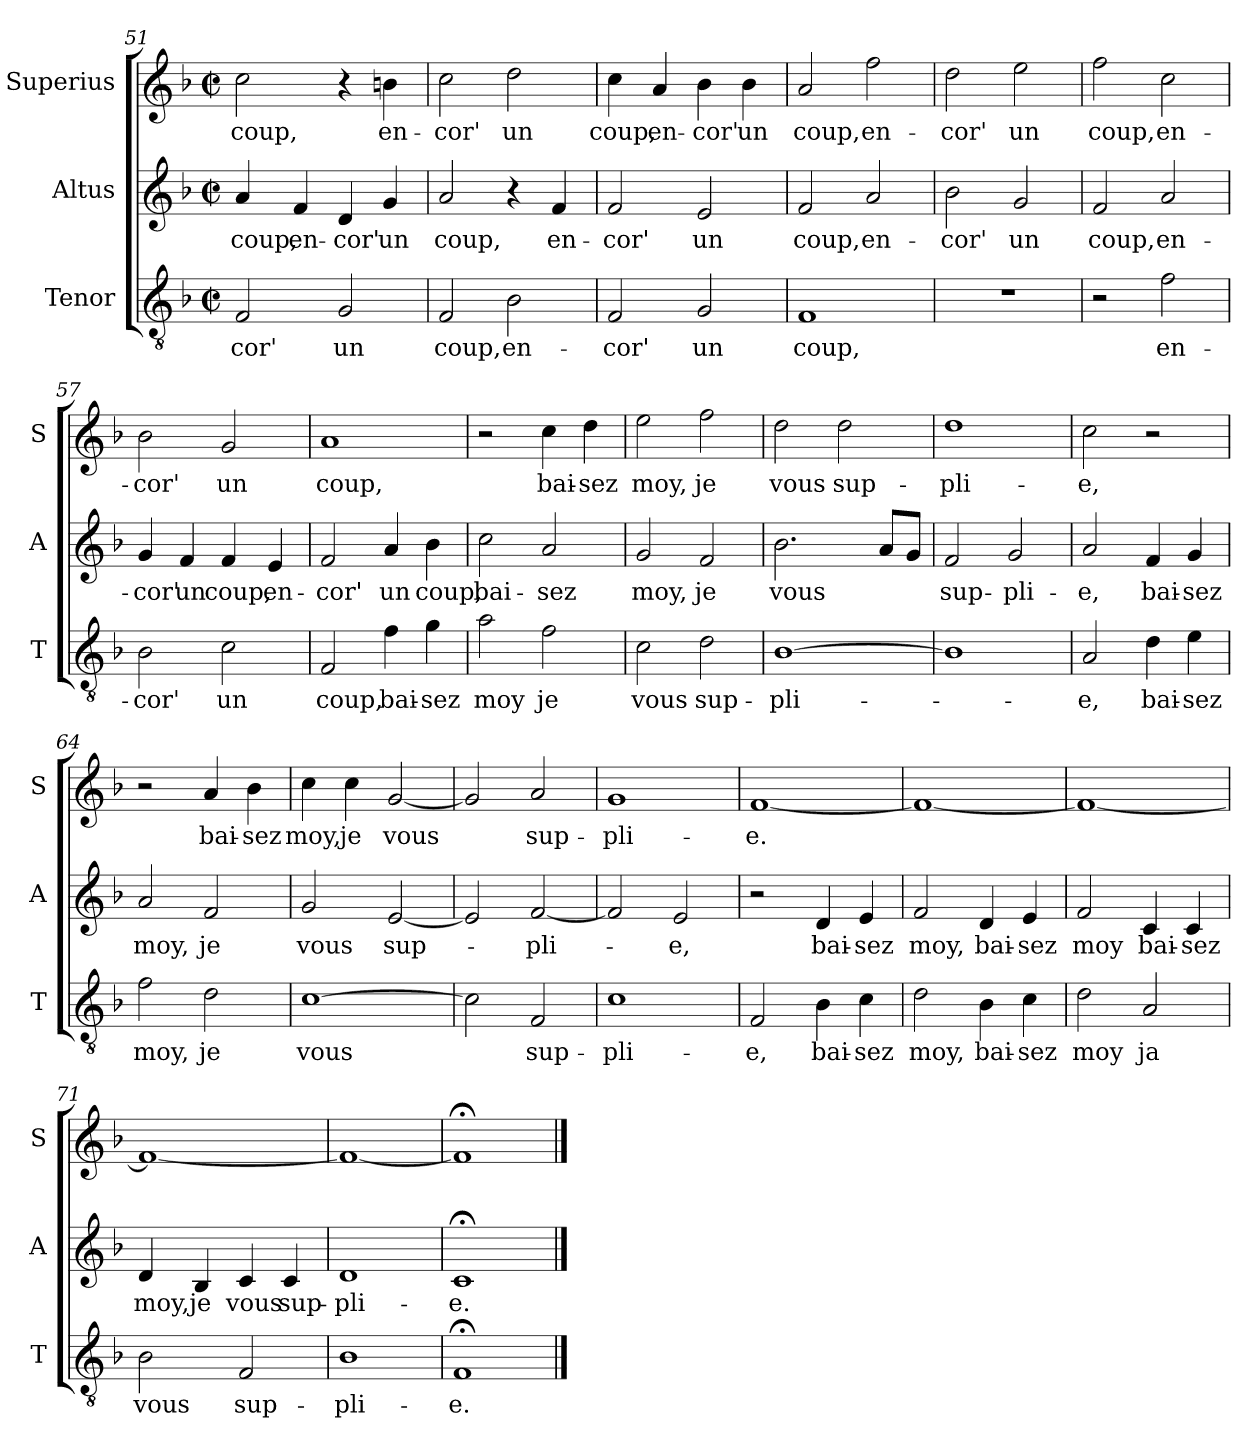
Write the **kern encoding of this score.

**kern	**text	**kern	**text	**kern	**text
*part3	*part3	*part2	*part2	*part1	*part1
*staff3	*staff3	*staff2	*staff2	*staff1	*staff1
*I"Tenor	*	*I"Altus	*	*I"Superius	*
*I'T	*	*I'A	*	*I'S	*
*clefGv2	*	*clefG2	*	*clefG2	*
*k[b-]	*	*k[b-]	*	*k[b-]	*
*F:	*	*F:	*	*F:	*
*M2/2	*	*M2/2	*	*M2/2	*
*met(c|)	*	*met(c|)	*	*met(c|)	*
=51	=51	=51	=51	=51	=51
!	!LO:LY:b	!	!LO:LY:b	!	!LO:LY:b
2F/	-cor'	4a/	coup,	2cc\	coup,
!	!	!	!LO:LY:b	!	!
.	.	4f/	en-	.	.
!	!LO:LY:b	!	!LO:LY:b	!	!
2G/	un	4d/	-cor'	4r	.
!	!	!	!LO:LY:b	!	!LO:LY:b
.	.	4g/	un	4bn\	en-
!!LO:LB:g=z
=52	=52	=52	=52	=52	=52
!	!LO:LY:b	!	!LO:LY:b	!	!LO:LY:b
2F/	coup,	2a/	coup,	2cc\	-cor'
!	!LO:LY:b	!	!	!	!LO:LY:b
2B-\	en-	4r	.	2dd\	un
!	!	!	!LO:LY:b	!	!
.	.	4f/	en-	.	.
=53	=53	=53	=53	=53	=53
!	!LO:LY:b	!	!LO:LY:b	!	!LO:LY:b
2F/	-cor'	2f/	-cor'	4cc\	coup,
!	!	!	!	!	!LO:LY:b
.	.	.	.	4a/	en-
!	!LO:LY:b	!	!LO:LY:b	!	!LO:LY:b
2G/	un	2e/	un	4b-\	-cor'
!	!	!	!	!	!LO:LY:b
.	.	.	.	4b-\	un
=54	=54	=54	=54	=54	=54
!	!LO:LY:b	!	!LO:LY:b	!	!LO:LY:b
1F	coup,	2f/	coup,	2a/	coup,
!	!	!	!LO:LY:b	!	!LO:LY:b
.	.	2a/	en-	2ff\	en-
=55	=55	=55	=55	=55	=55
!	!	!	!LO:LY:b	!	!LO:LY:b
1r	.	2b-\	-cor'	2dd\	-cor'
!	!	!	!LO:LY:b	!	!LO:LY:b
.	.	2g/	un	2ee\	un
=56	=56	=56	=56	=56	=56
!	!	!	!LO:LY:b	!	!LO:LY:b
2r	.	2f/	coup,	2ff\	coup,
!	!LO:LY:b	!	!LO:LY:b	!	!LO:LY:b
2f\	en-	2a/	en-	2cc\	en-
!!LO:PB:g=z
=57	=57	=57	=57	=57	=57
!	!LO:LY:b	!	!LO:LY:b	!	!LO:LY:b
2B-\	-cor'	4g/	-cor'	2b-\	-cor'
!	!	!	!LO:LY:b	!	!
.	.	4f/	un	.	.
!	!LO:LY:b	!	!LO:LY:b	!	!LO:LY:b
2c\	un	4f/	coup,	2g/	un
!	!	!	!LO:LY:b	!	!
.	.	4e/	en-	.	.
=58	=58	=58	=58	=58	=58
!	!LO:LY:b	!	!LO:LY:b	!	!LO:LY:b
2F/	coup,	2f/	-cor'	1a	coup,
!	!LO:LY:b	!	!LO:LY:b	!	!
4f\	bai-	4a/	un	.	.
!	!LO:LY:b	!	!LO:LY:b	!	!
4g\	-sez	4b-\	coup,	.	.
=59	=59	=59	=59	=59	=59
!	!LO:LY:b	!	!LO:LY:b	!	!
2a\	moy	2cc\	bai-	2r	.
!	!LO:LY:b	!	!LO:LY:b	!	!LO:LY:b
2f\	je	2a/	-sez	4cc\	bai-
!	!	!	!	!	!LO:LY:b
.	.	.	.	4dd\	-sez
=60	=60	=60	=60	=60	=60
!	!LO:LY:b	!	!LO:LY:b	!	!LO:LY:b
2c\	vous	2g/	moy,	2ee\	moy,
!	!LO:LY:b	!	!LO:LY:b	!	!LO:LY:b
2d\	sup-	2f/	je	2ff\	je
=61	=61	=61	=61	=61	=61
!	!LO:LY:b	!	!LO:LY:b	!	!LO:LY:b
[1B-	-pli-	2.b-\	vous	2dd\	vous
!	!	!	!	!	!LO:LY:b
.	.	.	.	2dd\	sup-
.	.	8a/L	.	.	.
.	.	8g/J	.	.	.
=62	=62	=62	=62	=62	=62
!	!	!	!LO:LY:b	!	!LO:LY:b
1B-]	.	2f/	sup-	1dd	-pli-
!	!	!	!LO:LY:b	!	!
.	.	2g/	-pli-	.	.
!!LO:LB:g=z
=63	=63	=63	=63	=63	=63
!	!LO:LY:b	!	!LO:LY:b	!	!LO:LY:b
2A/	-e,	2a/	-e,	2cc\	-e,
!	!LO:LY:b	!	!LO:LY:b	!	!
4d\	bai-	4f/	bai-	2r	.
!	!LO:LY:b	!	!LO:LY:b	!	!
4e\	-sez	4g/	-sez	.	.
=64	=64	=64	=64	=64	=64
!	!LO:LY:b	!	!LO:LY:b	!	!
2f\	moy,	2a/	moy,	2r	.
!	!LO:LY:b	!	!LO:LY:b	!	!LO:LY:b
2d\	je	2f/	je	4a/	bai-
!	!	!	!	!	!LO:LY:b
.	.	.	.	4b-\	-sez
=65	=65	=65	=65	=65	=65
!	!LO:LY:b	!	!LO:LY:b	!	!LO:LY:b
[1c	vous	2g/	vous	4cc\	moy,
!	!	!	!	!	!LO:LY:b
.	.	.	.	4cc\	je
!	!	!	!LO:LY:b	!	!LO:LY:b
.	.	[2e/	sup-	[2g/	vous
=66	=66	=66	=66	=66	=66
2c\]	.	2e/]	.	2g/]	.
!	!LO:LY:b	!	!LO:LY:b	!	!LO:LY:b
2F/	sup-	[2f/	-pli-	2a/	sup-
=67	=67	=67	=67	=67	=67
!	!LO:LY:b	!	!	!	!LO:LY:b
1c	-pli-	2f/]	.	1g	-pli-
!	!	!	!LO:LY:b	!	!
.	.	2e/	-e,	.	.
=68	=68	=68	=68	=68	=68
!	!LO:LY:b	!	!	!	!LO:LY:b
2F/	-e,	2r	.	[1f	-e.
!	!LO:LY:b	!	!LO:LY:b	!	!
4B-\	bai-	4d/	bai-	.	.
!	!LO:LY:b	!	!LO:LY:b	!	!
4c\	-sez	4e/	-sez	.	.
!!LO:LB:g=z
=69	=69	=69	=69	=69	=69
!	!LO:LY:b	!	!LO:LY:b	!	!
2d\	moy,	2f/	moy,	1f_	.
!	!LO:LY:b	!	!LO:LY:b	!	!
4B-\	bai-	4d/	bai-	.	.
!	!LO:LY:b	!	!LO:LY:b	!	!
4c\	-sez	4e/	-sez	.	.
=70	=70	=70	=70	=70	=70
!	!LO:LY:b	!	!LO:LY:b	!	!
2d\	moy	2f/	moy	1f_	.
!	!LO:LY:b	!	!LO:LY:b	!	!
2A/	ja	4c/	bai-	.	.
!	!	!	!LO:LY:b	!	!
.	.	4c/	-sez	.	.
=71	=71	=71	=71	=71	=71
!	!LO:LY:b	!	!LO:LY:b	!	!
2B-\	vous	4d/	moy,	1f_	.
!	!	!	!LO:LY:b	!	!
.	.	4B-/	je	.	.
!	!LO:LY:b	!	!LO:LY:b	!	!
2F/	sup-	4c/	vous	.	.
!	!	!	!LO:LY:b	!	!
.	.	4c/	sup-	.	.
=72	=72	=72	=72	=72	=72
!	!LO:LY:b	!	!LO:LY:b	!	!
1B-	-pli-	1d	-pli-	1f_	.
=73	=73	=73	=73	=73	=73
!	!LO:LY:b	!	!LO:LY:b	!	!
1F;<	-e.	1c;<	-e.	1f;<]	.
==	==	==	==	==	==
*-	*-	*-	*-	*-	*-
